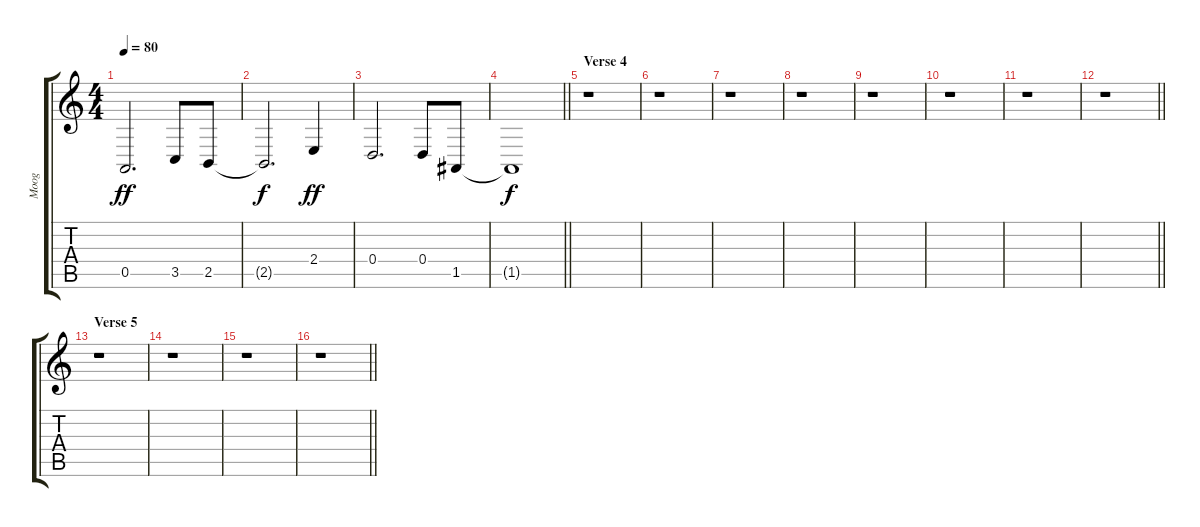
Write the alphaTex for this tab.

\track ("Moog" "Moog") {instrument lead2sawtooth}
\staff {score tabs}
\tuning (E4 B3 G3 D3 A2 E2) {hide}
\ts (4 4)
\tempo 80
\clef g2
\ks c
0.5.2{d dy ff} 3.5.8 2.5.8 |
2.5{t}.2{d dy f} 2.4.4{dy ff} |
0.4.2{d} 0.4.8 1.5.8 |
\barLineRight lightlight
1.5{t}.1{dy f} |
\section ("" "Verse 4")
r.1 |
r.1 |
r.1 |
r.1 |
r.1 |
r.1 |
r.1 |
\barLineRight lightlight
r.1 |
\section ("" "Verse 5")
r.1 |
r.1 |
r.1 |
\barLineRight lightlight
r.1
